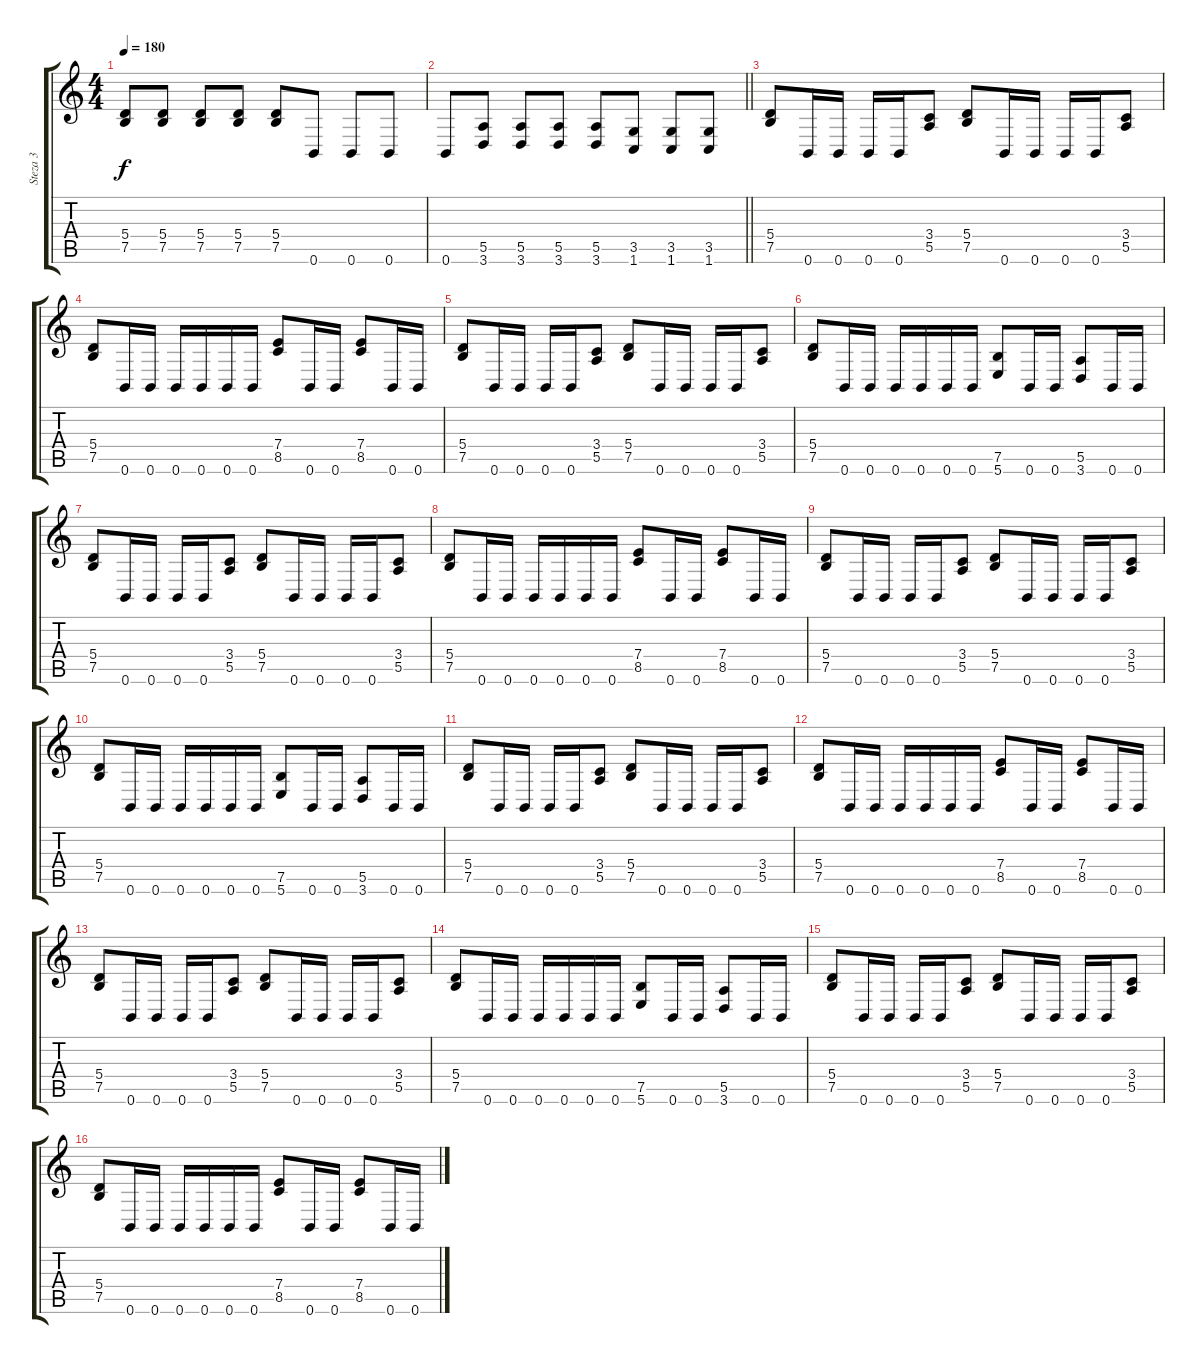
\track ("Steza 3" "Steza 3") {instrument overdrivenguitar}
\staff {score tabs}
\tuning (B3 Gb3 D3 A2 E2 B1) {hide}
\ts (4 4)
\tempo 180
\clef g2
\ks c
(5.4 7.5).8{dy f} (5.4 7.5).8 (5.4 7.5).8 (5.4 7.5).8 (5.4 7.5).8 0.6.8 0.6.8 0.6.8 |
\barLineRight lightlight
0.6.8 (5.5 3.6).8 (5.5 3.6).8 (5.5 3.6).8 (5.5 3.6).8 (3.5 1.6).8 (3.5 1.6).8 (3.5 1.6).8 |
\section ("" "")
(5.4 7.5).8 0.6.16 0.6.16 0.6.16 0.6.16 (3.4 5.5).8 (5.4 7.5).8 0.6.16 0.6.16 0.6.16 0.6.16 (3.4 5.5).8 |
(5.4 7.5).8 0.6.16 0.6.16 0.6.16 0.6.16 0.6.16 0.6.16 (7.4 8.5).8 0.6.16 0.6.16 (7.4 8.5).8 0.6.16 0.6.16 |
(5.4 7.5).8 0.6.16 0.6.16 0.6.16 0.6.16 (3.4 5.5).8 (5.4 7.5).8 0.6.16 0.6.16 0.6.16 0.6.16 (3.4 5.5).8 |
(5.4 7.5).8 0.6.16 0.6.16 0.6.16 0.6.16 0.6.16 0.6.16 (7.5 5.6).8 0.6.16 0.6.16 (5.5 3.6).8 0.6.16 0.6.16 |
(5.4 7.5).8 0.6.16 0.6.16 0.6.16 0.6.16 (3.4 5.5).8 (5.4 7.5).8 0.6.16 0.6.16 0.6.16 0.6.16 (3.4 5.5).8 |
(5.4 7.5).8 0.6.16 0.6.16 0.6.16 0.6.16 0.6.16 0.6.16 (7.4 8.5).8 0.6.16 0.6.16 (7.4 8.5).8 0.6.16 0.6.16 |
(5.4 7.5).8 0.6.16 0.6.16 0.6.16 0.6.16 (3.4 5.5).8 (5.4 7.5).8 0.6.16 0.6.16 0.6.16 0.6.16 (3.4 5.5).8 |
(5.4 7.5).8 0.6.16 0.6.16 0.6.16 0.6.16 0.6.16 0.6.16 (7.5 5.6).8 0.6.16 0.6.16 (5.5 3.6).8 0.6.16 0.6.16 |
(5.4 7.5).8 0.6.16 0.6.16 0.6.16 0.6.16 (3.4 5.5).8 (5.4 7.5).8 0.6.16 0.6.16 0.6.16 0.6.16 (3.4 5.5).8 |
(5.4 7.5).8 0.6.16 0.6.16 0.6.16 0.6.16 0.6.16 0.6.16 (7.4 8.5).8 0.6.16 0.6.16 (7.4 8.5).8 0.6.16 0.6.16 |
(5.4 7.5).8 0.6.16 0.6.16 0.6.16 0.6.16 (3.4 5.5).8 (5.4 7.5).8 0.6.16 0.6.16 0.6.16 0.6.16 (3.4 5.5).8 |
(5.4 7.5).8 0.6.16 0.6.16 0.6.16 0.6.16 0.6.16 0.6.16 (7.5 5.6).8 0.6.16 0.6.16 (5.5 3.6).8 0.6.16 0.6.16 |
(5.4 7.5).8 0.6.16 0.6.16 0.6.16 0.6.16 (3.4 5.5).8 (5.4 7.5).8 0.6.16 0.6.16 0.6.16 0.6.16 (3.4 5.5).8 |
(5.4 7.5).8 0.6.16 0.6.16 0.6.16 0.6.16 0.6.16 0.6.16 (7.4 8.5).8 0.6.16 0.6.16 (7.4 8.5).8 0.6.16 0.6.16
